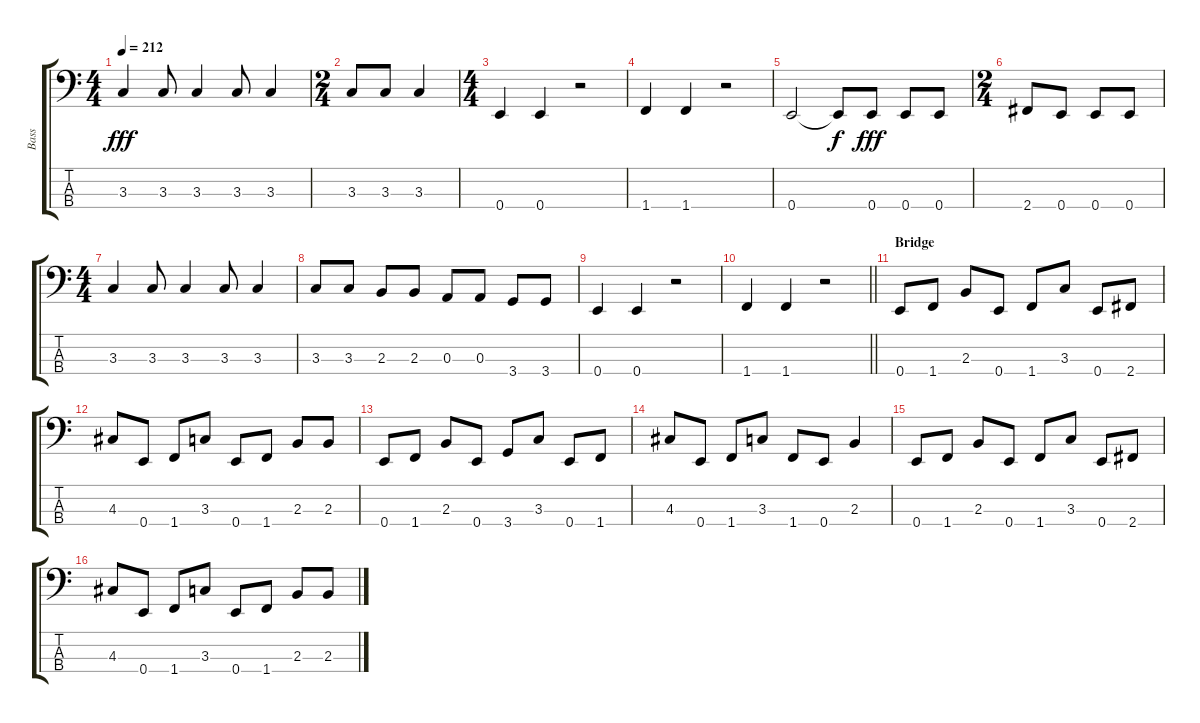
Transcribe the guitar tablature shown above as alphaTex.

\track ("Bass" "Bass") {instrument electricbassfinger}
\staff {score tabs}
\tuning (G2 D2 A1 E1) {hide}
\ts (4 4)
\tempo 212
\clef f4
\ks c
3.3.4{dy fff} 3.3.8 3.3.4 3.3.8 3.3.4 |
\ts (2 4)
3.3.8 3.3.8 3.3.4 |
\ts (4 4)
0.4.4 0.4.4 r.2 |
1.4.4 1.4.4 r.2 |
0.4.2 0.4{t}.8{dy f} 0.4.8{dy fff} 0.4.8 0.4.8 |
\ts (2 4)
2.4.8 0.4.8 0.4.8 0.4.8 |
\ts (4 4)
3.3.4 3.3.8 3.3.4 3.3.8 3.3.4 |
3.3.8 3.3.8 2.3.8 2.3.8 0.3.8 0.3.8 3.4.8 3.4.8 |
0.4.4 0.4.4 r.2 |
\barLineRight lightlight
1.4.4 1.4.4 r.2 |
\section ("" "Bridge")
0.4.8 1.4.8 2.3.8 0.4.8 1.4.8 3.3.8 0.4.8 2.4.8 |
4.3.8 0.4.8 1.4.8 3.3.8 0.4.8 1.4.8 2.3.8 2.3.8 |
0.4.8 1.4.8 2.3.8 0.4.8 3.4.8 3.3.8 0.4.8 1.4.8 |
4.3.8 0.4.8 1.4.8 3.3.8 1.4.8 0.4.8 2.3.4 |
0.4.8 1.4.8 2.3.8 0.4.8 1.4.8 3.3.8 0.4.8 2.4.8 |
4.3.8 0.4.8 1.4.8 3.3.8 0.4.8 1.4.8 2.3.8 2.3.8
